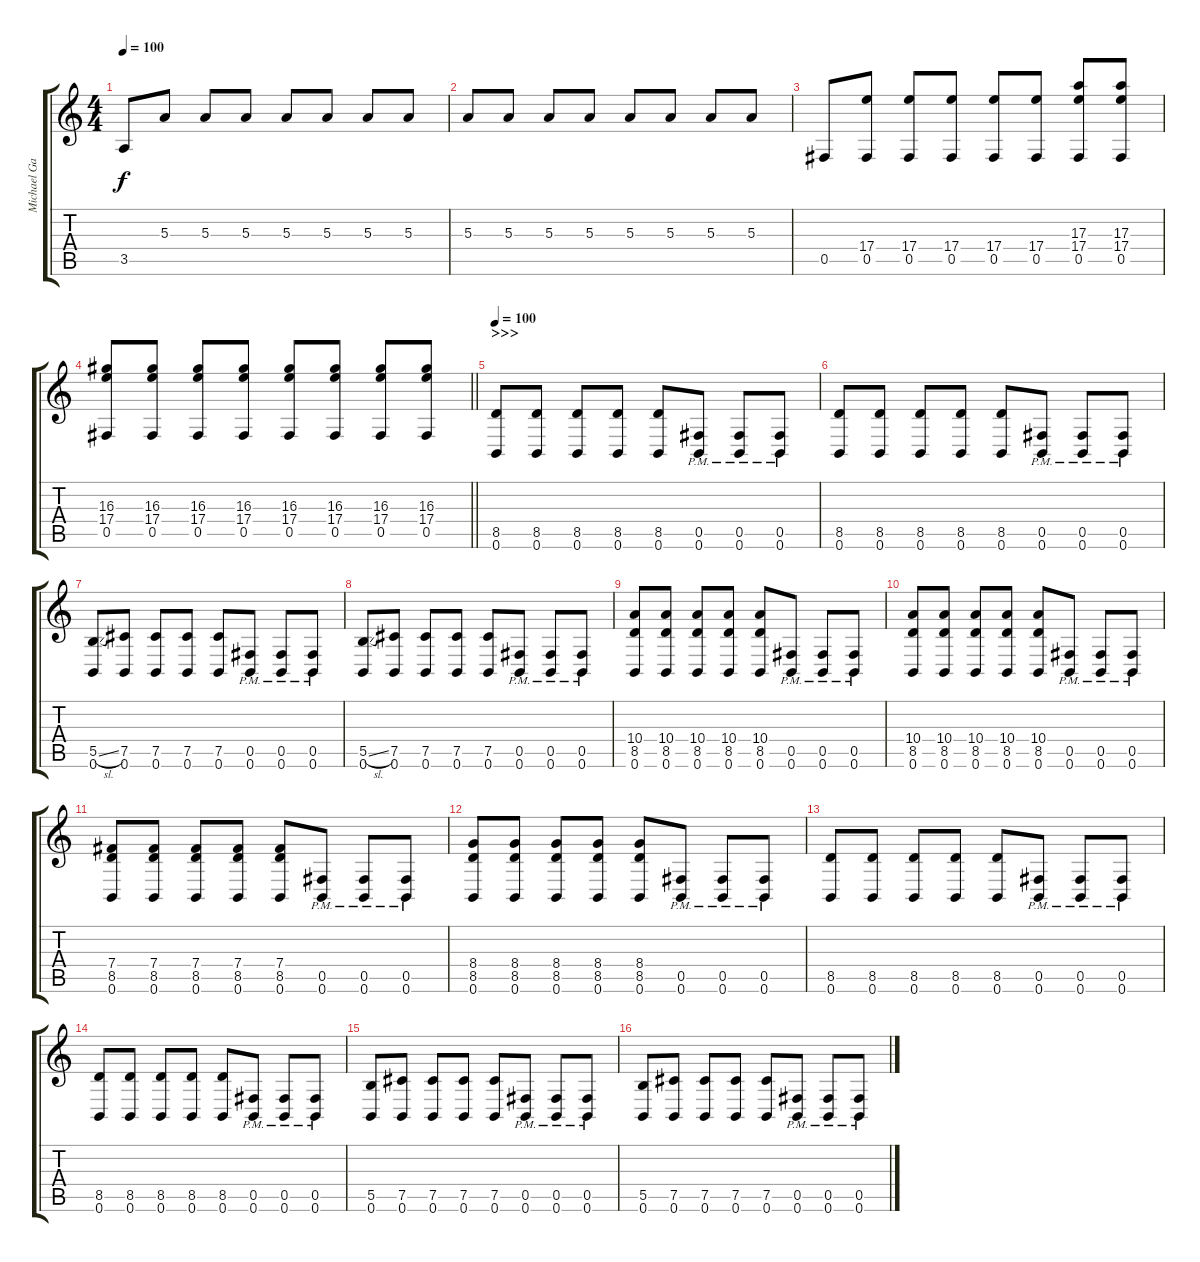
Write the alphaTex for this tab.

\track ("Michael Gallagher" "Michael Ga") {instrument distortionguitar}
\staff {score tabs}
\tuning (Db4 Ab3 E3 B2 Gb2 B1) {hide}
\ts (4 4)
\tempo 100
\clef g2
\ks c
3.5.8{dy f} 5.3.8 5.3.8 5.3.8 5.3.8 5.3.8 5.3.8 5.3.8 |
5.3.8 5.3.8 5.3.8 5.3.8 5.3.8 5.3.8 5.3.8 5.3.8 |
0.5.8 (17.4 0.5).8 (17.4 0.5).8 (17.4 0.5).8 (17.4 0.5).8 (17.4 0.5).8 (17.3 17.4 0.5).8 (17.3 17.4 0.5).8 |
\barLineRight lightlight
(16.3 17.4 0.5).8 (16.3 17.4 0.5).8 (16.3 17.4 0.5).8 (16.3 17.4 0.5).8 (16.3 17.4 0.5).8 (16.3 17.4 0.5).8 (16.3 17.4 0.5).8 (16.3 17.4 0.5).8 |
\section ("" ">>>")
\tempo 126
\tempo 100
(8.5 0.6).8{instrument distortionguitar} (8.5 0.6).8 (8.5 0.6).8 (8.5 0.6).8 (8.5 0.6).8 (0.5{pm} 0.6{pm}).8 (0.5{pm} 0.6{pm}).8 (0.5{pm} 0.6{pm}).8 |
(8.5 0.6).8 (8.5 0.6).8 (8.5 0.6).8 (8.5 0.6).8 (8.5 0.6).8 (0.5{pm} 0.6{pm}).8 (0.5{pm} 0.6{pm}).8 (0.5{pm} 0.6{pm}).8 |
(5.5{sl} 0.6).8 (7.5 0.6).8 (7.5 0.6).8 (7.5 0.6).8 (7.5 0.6).8 (0.5{pm} 0.6{pm}).8 (0.5{pm} 0.6{pm}).8 (0.5{pm} 0.6{pm}).8 |
(5.5{sl} 0.6).8 (7.5 0.6).8 (7.5 0.6).8 (7.5 0.6).8 (7.5 0.6).8 (0.5{pm} 0.6{pm}).8 (0.5{pm} 0.6{pm}).8 (0.5{pm} 0.6{pm}).8 |
(10.4 8.5 0.6).8 (10.4 8.5 0.6).8 (10.4 8.5 0.6).8 (10.4 8.5 0.6).8 (10.4 8.5 0.6).8 (0.5{pm} 0.6{pm}).8 (0.5{pm} 0.6{pm}).8 (0.5{pm} 0.6{pm}).8 |
(10.4 8.5 0.6).8 (10.4 8.5 0.6).8 (10.4 8.5 0.6).8 (10.4 8.5 0.6).8 (10.4 8.5 0.6).8 (0.5{pm} 0.6{pm}).8 (0.5{pm} 0.6{pm}).8 (0.5{pm} 0.6{pm}).8 |
(7.4 8.5 0.6).8 (7.4 8.5 0.6).8 (7.4 8.5 0.6).8 (7.4 8.5 0.6).8 (7.4 8.5 0.6).8 (0.5{pm} 0.6{pm}).8 (0.5{pm} 0.6{pm}).8 (0.5{pm} 0.6{pm}).8 |
(8.4 8.5 0.6).8 (8.4 8.5 0.6).8 (8.4 8.5 0.6).8 (8.4 8.5 0.6).8 (8.4 8.5 0.6).8 (0.5{pm} 0.6{pm}).8 (0.5{pm} 0.6{pm}).8 (0.5{pm} 0.6{pm}).8 |
(8.5 0.6).8 (8.5 0.6).8 (8.5 0.6).8 (8.5 0.6).8 (8.5 0.6).8 (0.5{pm} 0.6{pm}).8 (0.5{pm} 0.6{pm}).8 (0.5{pm} 0.6{pm}).8 |
(8.5 0.6).8 (8.5 0.6).8 (8.5 0.6).8 (8.5 0.6).8 (8.5 0.6).8 (0.5{pm} 0.6{pm}).8 (0.5{pm} 0.6{pm}).8 (0.5{pm} 0.6{pm}).8 |
(5.5 0.6).8 (7.5 0.6).8 (7.5 0.6).8 (7.5 0.6).8 (7.5 0.6).8 (0.5{pm} 0.6{pm}).8 (0.5{pm} 0.6{pm}).8 (0.5{pm} 0.6{pm}).8 |
(5.5 0.6).8 (7.5 0.6).8 (7.5 0.6).8 (7.5 0.6).8 (7.5 0.6).8 (0.5{pm} 0.6{pm}).8 (0.5{pm} 0.6{pm}).8 (0.5{pm} 0.6{pm}).8
